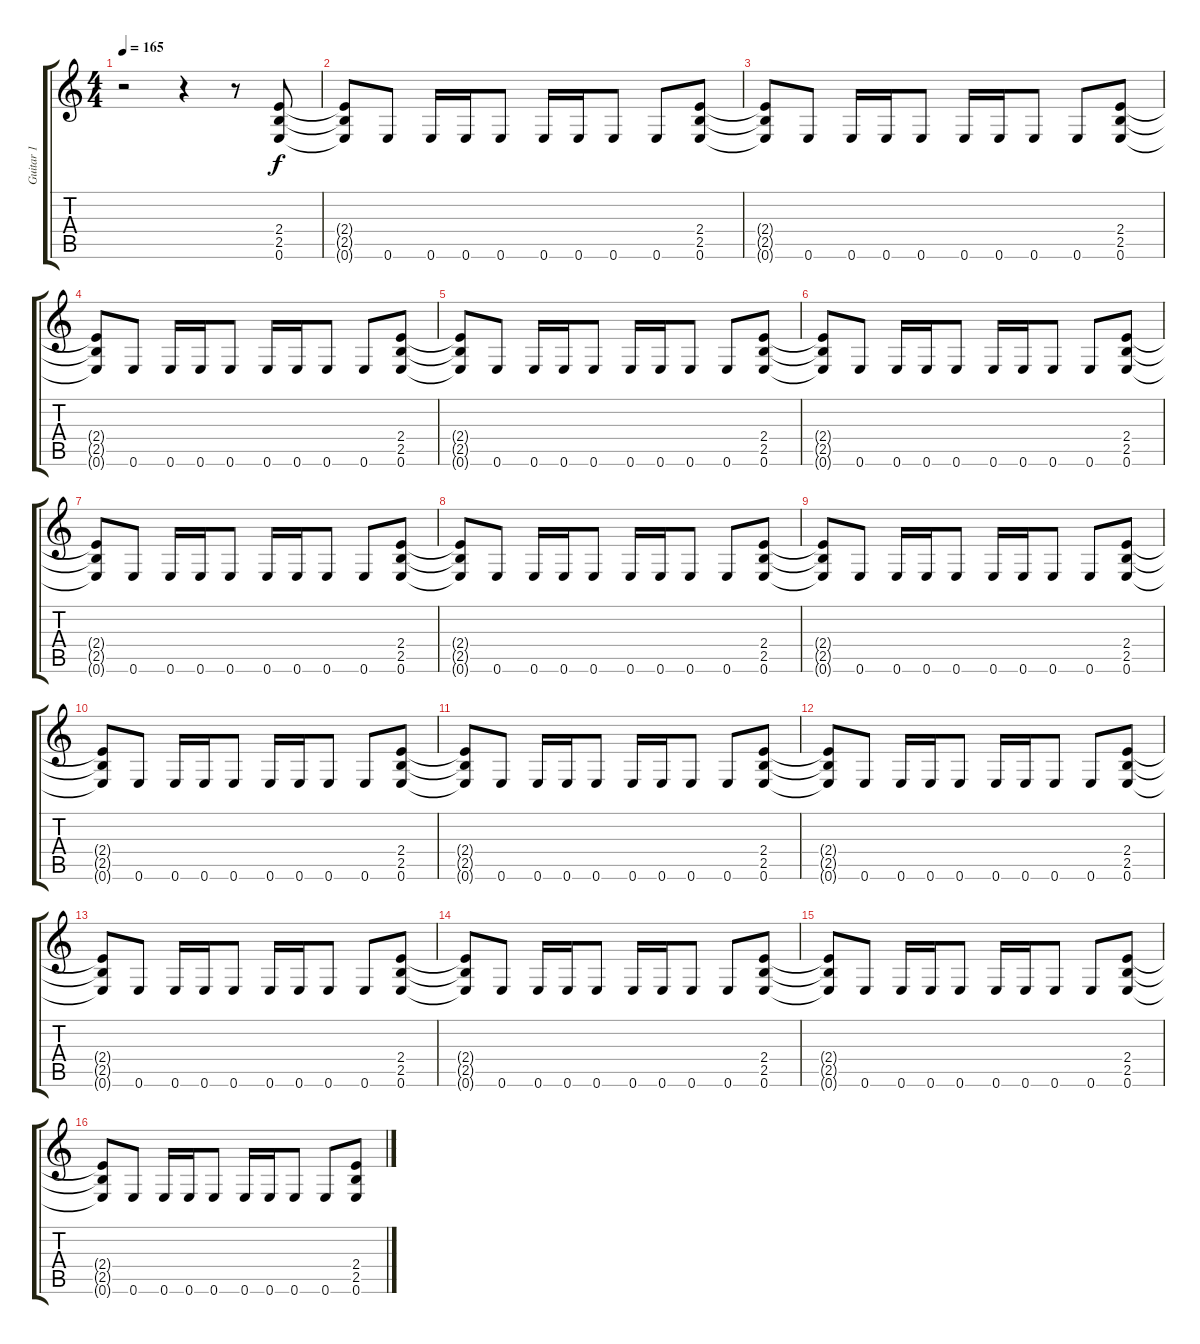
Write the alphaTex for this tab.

\track ("Guitar 1" "Guitar 1") {instrument distortionguitar}
\staff {score tabs}
\tuning (E4 B3 G3 D3 A2 E2) {hide}
\ts (4 4)
\tempo 165
\clef g2
\ks c
r.2{dy f instrument distortionguitar} r.4 r.8 (2.4 2.5 0.6).8 |
(2.4{t} 2.5{t} 0.6{t}).8 0.6.8 0.6.16 0.6.16 0.6.8 0.6.16 0.6.16 0.6.8 0.6.8 (2.4 2.5 0.6).8 |
(2.4{t} 2.5{t} 0.6{t}).8 0.6.8 0.6.16 0.6.16 0.6.8 0.6.16 0.6.16 0.6.8 0.6.8 (2.4 2.5 0.6).8 |
(2.4{t} 2.5{t} 0.6{t}).8 0.6.8 0.6.16 0.6.16 0.6.8 0.6.16 0.6.16 0.6.8 0.6.8 (2.4 2.5 0.6).8 |
(2.4{t} 2.5{t} 0.6{t}).8 0.6.8 0.6.16 0.6.16 0.6.8 0.6.16 0.6.16 0.6.8 0.6.8 (2.4 2.5 0.6).8 |
(2.4{t} 2.5{t} 0.6{t}).8 0.6.8 0.6.16 0.6.16 0.6.8 0.6.16 0.6.16 0.6.8 0.6.8 (2.4 2.5 0.6).8 |
(2.4{t} 2.5{t} 0.6{t}).8 0.6.8 0.6.16 0.6.16 0.6.8 0.6.16 0.6.16 0.6.8 0.6.8 (2.4 2.5 0.6).8 |
(2.4{t} 2.5{t} 0.6{t}).8 0.6.8 0.6.16 0.6.16 0.6.8 0.6.16 0.6.16 0.6.8 0.6.8 (2.4 2.5 0.6).8 |
(2.4{t} 2.5{t} 0.6{t}).8 0.6.8 0.6.16 0.6.16 0.6.8 0.6.16 0.6.16 0.6.8 0.6.8 (2.4 2.5 0.6).8 |
(2.4{t} 2.5{t} 0.6{t}).8 0.6.8 0.6.16 0.6.16 0.6.8 0.6.16 0.6.16 0.6.8 0.6.8 (2.4 2.5 0.6).8 |
(2.4{t} 2.5{t} 0.6{t}).8 0.6.8 0.6.16 0.6.16 0.6.8 0.6.16 0.6.16 0.6.8 0.6.8 (2.4 2.5 0.6).8 |
(2.4{t} 2.5{t} 0.6{t}).8 0.6.8 0.6.16 0.6.16 0.6.8 0.6.16 0.6.16 0.6.8 0.6.8 (2.4 2.5 0.6).8 |
(2.4{t} 2.5{t} 0.6{t}).8 0.6.8 0.6.16 0.6.16 0.6.8 0.6.16 0.6.16 0.6.8 0.6.8 (2.4 2.5 0.6).8 |
(2.4{t} 2.5{t} 0.6{t}).8 0.6.8 0.6.16 0.6.16 0.6.8 0.6.16 0.6.16 0.6.8 0.6.8 (2.4 2.5 0.6).8 |
(2.4{t} 2.5{t} 0.6{t}).8 0.6.8 0.6.16 0.6.16 0.6.8 0.6.16 0.6.16 0.6.8 0.6.8 (2.4 2.5 0.6).8 |
(2.4{t} 2.5{t} 0.6{t}).8 0.6.8 0.6.16 0.6.16 0.6.8 0.6.16 0.6.16 0.6.8 0.6.8 (2.4 2.5 0.6).8
